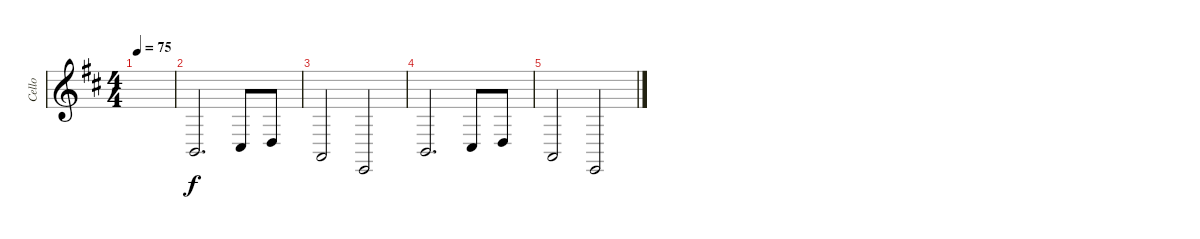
\track ("Cello" "Cello") {instrument cello}
\staff {score}
\tuning (E4 B3 G3 D3 A2 E2) {hide}
\ts (4 4)
\tempo 75
\clef g2
\ks bminor
|
7.6.2{d} 9.6.8 10.6.8 |
5.6.2 0.6.2 |
7.6.2{d} 9.6.8 10.6.8 |
5.6.2 0.6.2
